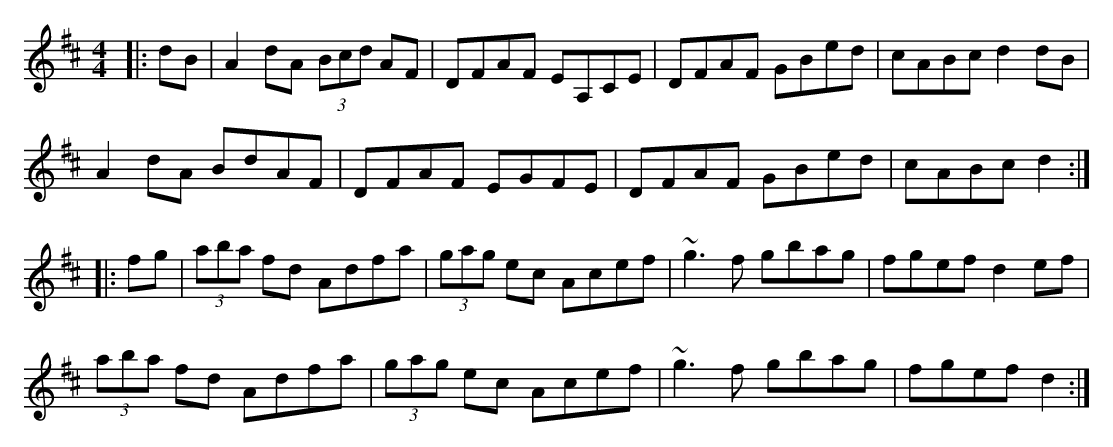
X:1
M:4/4
K:D
|:dB|A2dA (3Bcd AF|DFAF EA,CE|DFAF GBed|cABc d2 dB|
A2dA BdAF|DFAF EGFE|DFAF GBed|cABc d2:|
|:fg|(3aba fd Adfa|(3gag ec Acef|~g3f gbag|fgef d2 ef|
(3aba fd Adfa|(3gag ec Acef|~g3f gbag|fgef d2:|
